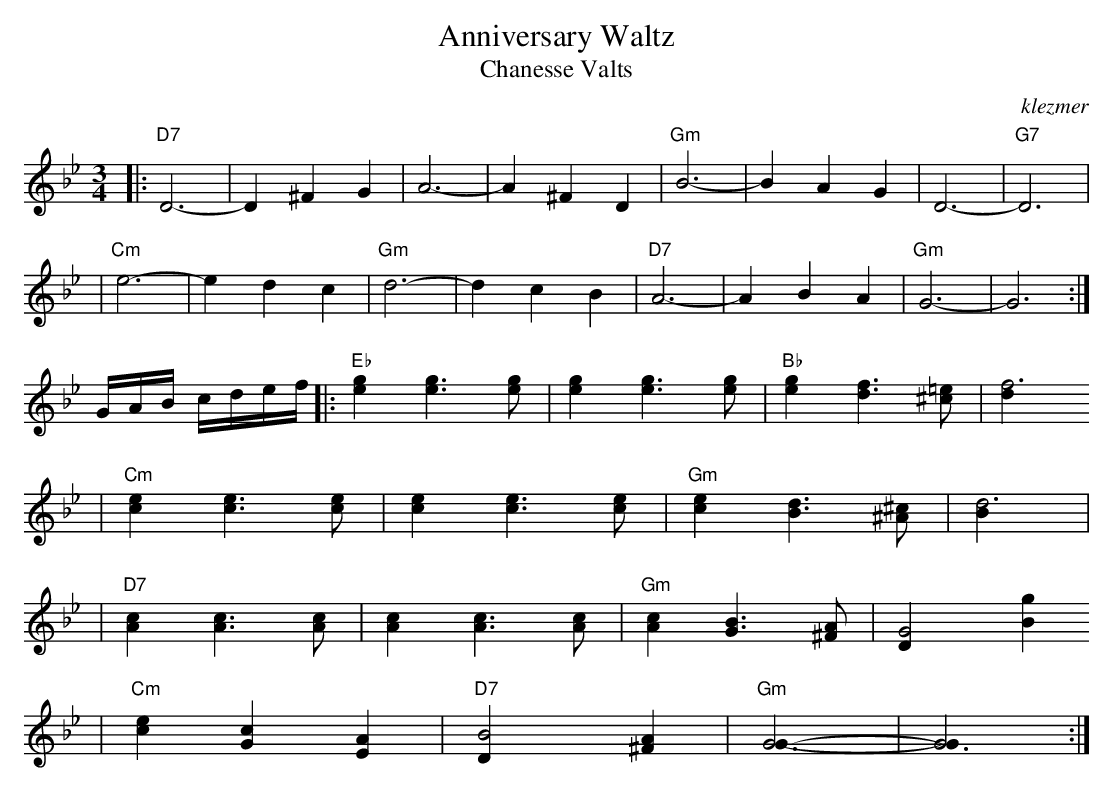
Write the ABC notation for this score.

X:1
T: Anniversary Waltz
T: Chanesse Valts
O:klezmer
L: 1/4
M: 3/4
K: Bb
|: "D7"D3- |D ^F G | A3-     | A ^F D | "Gm"B3- | B A  G | D3-     | "G7"D3 |
|  "Cm"e3- | e d c | "Gm"d3- | d c B  | "D7"A3- | A B A  | "Gm"G3- | G3:|
G/4A/4B/4 c/4d/4e/4f/4  |: "Eb"[ge] [ge]>[ge] | [ge] [ge]>[ge] | "Bb"[ge] [fd]>[=e^c] | [f3d]
| "Cm"[ec] [ec]>[ec] | [ec] [ec]>[ec] | "Gm"[ec] [dB]>[^c^A] | [d3B] |
| "D7"[cA] [cA]>[cA] | [cA] [cA]>[cA] | "Gm"[cA] [BG]>[A^F] | [G2D] [gB]
| "Cm"[ec] [cG] [AE] | "D7"[B2D] [A^F] | "Gm"[G3G]- | [G3G] :|
